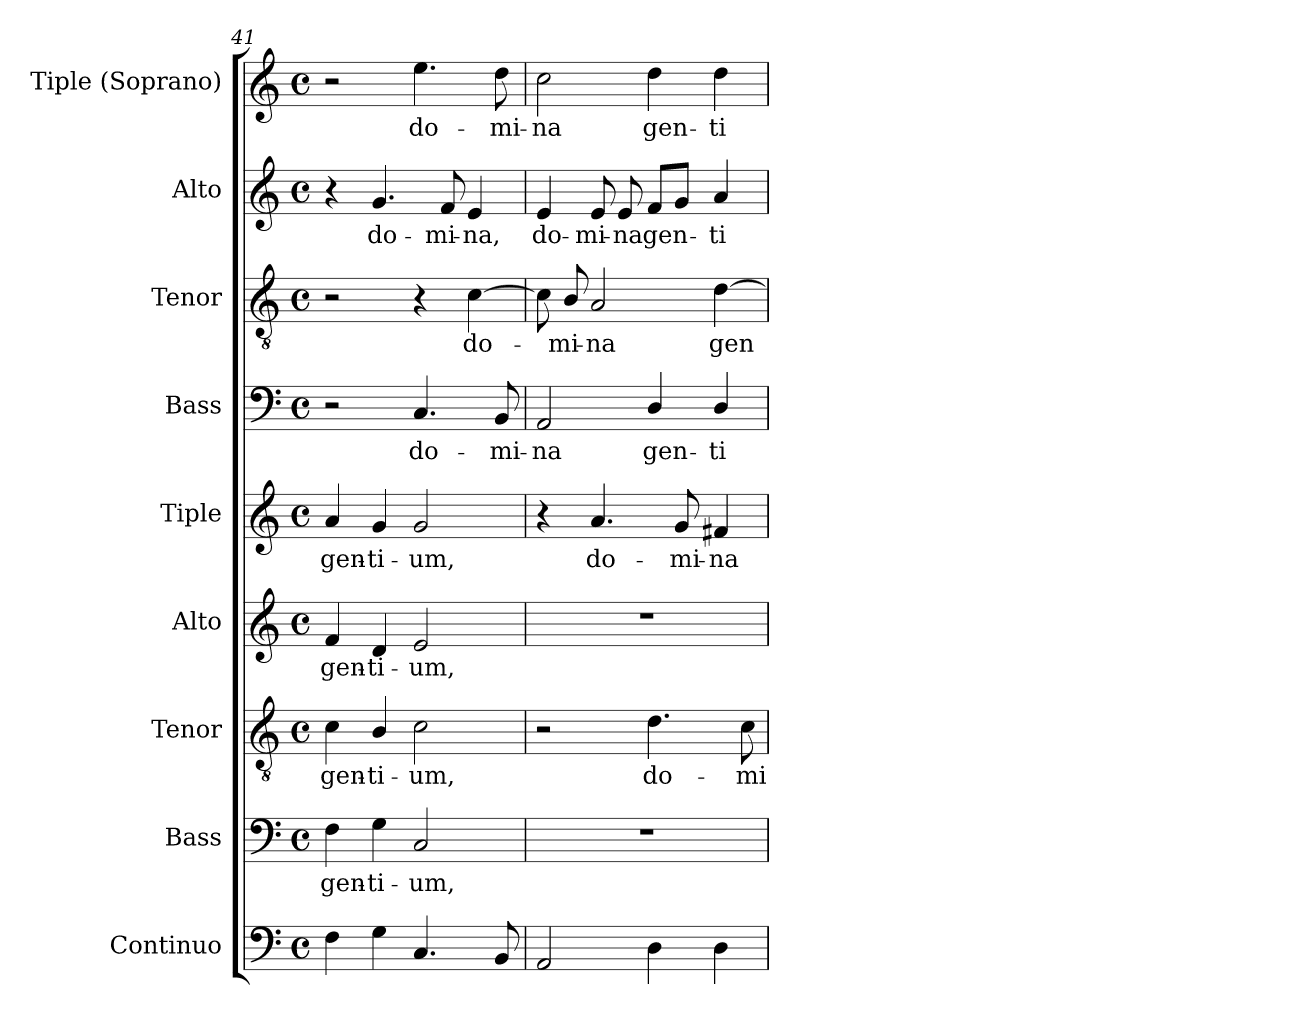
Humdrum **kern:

**kern	**kern	**text	**kern	**text	**kern	**text	**kern	**text	**kern	**text	**kern	**text	**kern	**text	**kern	**text
*part9	*part8	*part8	*part7	*part7	*part6	*part6	*part5	*part5	*part4	*part4	*part3	*part3	*part2	*part2	*part1	*part1
*staff9	*staff8	*staff8	*staff7	*staff7	*staff6	*staff6	*staff5	*staff5	*staff4	*staff4	*staff3	*staff3	*staff2	*staff2	*staff1	*staff1
*I"Continuo	*I"Bass	*	*I"Tenor	*	*I"Alto	*	*I"Tiple	*	*I"Bass	*	*I"Tenor	*	*I"Alto	*	*I"Tiple (Soprano)	*
*I'Cont.	*I'B.	*	*I'T.	*	*I'A.	*	*	*	*I'B.	*	*I'T.	*	*I'A.	*	*I'S.	*
!!LO:PB:g=z
*clefF4	*clefF4	*	*clefGv2	*	*clefG2	*	*clefG2	*	*clefF4	*	*clefGv2	*	*clefG2	*	*clefG2	*
*	*	*	*ITrd7c12	*	*	*	*	*	*	*	*ITrd7c12	*	*	*	*	*
*k[]	*k[]	*	*k[]	*	*k[]	*	*k[]	*	*k[]	*	*k[]	*	*k[]	*	*k[]	*
*C:	*C:	*	*C:	*	*C:	*	*C:	*	*C:	*	*C:	*	*C:	*	*C:	*
*M4/4	*M4/4	*	*M4/4	*	*M4/4	*	*M4/4	*	*M4/4	*	*M4/4	*	*M4/4	*	*M4/4	*
*met(c)	*met(c)	*	*met(c)	*	*met(c)	*	*met(c)	*	*met(c)	*	*met(c)	*	*met(c)	*	*met(c)	*
=41	=41	=41	=41	=41	=41	=41	=41	=41	=41	=41	=41	=41	=41	=41	=41	=41
!	!	!LO:LY:b:color=#000000	!	!	!	!	!	!	!	!	!	!	!	!	!	!
!	!	!	!	!LO:LY:b:color=#000000	!	!	!	!	!	!	!	!	!	!	!	!
!	!	!	!	!	!	!LO:LY:b:color=#000000	!	!	!	!	!	!	!	!	!	!
!	!	!	!	!	!	!	!	!LO:LY:b:color=#000000	!	!	!	!	!	!	!	!
4Fi\	4Fi\	gen-	4Ci\	gen-	4fi/	gen-	4ai/	gen-	2r	.	2r	.	4r	.	2r	.
!	!	!LO:LY:b:color=#000000	!	!	!	!	!	!	!	!	!	!	!	!	!	!
!	!	!	!	!LO:LY:b:color=#000000	!	!	!	!	!	!	!	!	!	!	!	!
!	!	!	!	!	!	!LO:LY:b:color=#000000	!	!	!	!	!	!	!	!	!	!
!	!	!	!	!	!	!	!	!LO:LY:b:color=#000000	!	!	!	!	!	!	!	!
!	!	!	!	!	!	!	!	!	!	!	!	!	!	!LO:LY:b:color=#000000	!	!
4Gi\	4Gi\	-ti-	4BBi/	-ti-	4di/	-ti-	4gi/	-ti-	.	.	.	.	4.gi/	do-	.	.
!	!	!LO:LY:b:color=#000000	!	!	!	!	!	!	!	!	!	!	!	!	!	!
!	!	!	!	!LO:LY:b:color=#000000	!	!	!	!	!	!	!	!	!	!	!	!
!	!	!	!	!	!	!LO:LY:b:color=#000000	!	!	!	!	!	!	!	!	!	!
!	!	!	!	!	!	!	!	!LO:LY:b:color=#000000	!	!	!	!	!	!	!	!
!	!	!	!	!	!	!	!	!	!	!LO:LY:b:color=#000000	!	!	!	!	!	!
!	!	!	!	!	!	!	!	!	!	!	!	!	!	!	!	!LO:LY:b:color=#000000
4.Ci/	2Ci/	-um,	2Ci\	-um,	2ei/	-um,	2gi/	-um,	4.Ci/	do-	4r	.	.	.	4.eei\	do-
!	!	!	!	!	!	!	!	!	!	!	!	!	!	!LO:LY:b:color=#000000	!	!
.	.	.	.	.	.	.	.	.	.	.	.	.	8fi/	-mi-	.	.
!	!	!	!	!	!	!	!	!	!	!	!	!LO:LY:b:color=#000000	!	!	!	!
!	!	!	!	!	!	!	!	!	!	!	!	!	!	!LO:LY:b:color=#000000	!	!
.	.	.	.	.	.	.	.	.	.	.	[4Ci\	do-	4ei/	-na,	.	.
!	!	!	!	!	!	!	!	!	!	!LO:LY:b:color=#000000	!	!	!	!	!	!
!	!	!	!	!	!	!	!	!	!	!	!	!	!	!	!	!LO:LY:b:color=#000000
8BBi/	.	.	.	.	.	.	.	.	8BBi/	-mi-	.	.	.	.	8ddi\	-mi-
=42	=42	=42	=42	=42	=42	=42	=42	=42	=42	=42	=42	=42	=42	=42	=42	=42
!	!	!	!	!	!	!	!	!	!	!LO:LY:b:color=#000000	!	!	!	!	!	!
!	!	!	!	!	!	!	!	!	!	!	!	!	!	!LO:LY:b:color=#000000	!	!
!	!	!	!	!	!	!	!	!	!	!	!	!	!	!	!	!LO:LY:b:color=#000000
2AAi/	1r	.	2r	.	1r	.	4r	.	2AAi/	-na	8Ci\]	.	4ei/	do-	2cci\	-na
!	!	!	!	!	!	!	!	!	!	!	!	!LO:LY:b:color=#000000	!	!	!	!
.	.	.	.	.	.	.	.	.	.	.	8BBi/	-mi-	.	.	.	.
!	!	!	!	!	!	!	!	!LO:LY:b:color=#000000	!	!	!	!	!	!	!	!
!	!	!	!	!	!	!	!	!	!	!	!	!LO:LY:b:color=#000000	!	!	!	!
!	!	!	!	!	!	!	!	!	!	!	!	!	!	!LO:LY:b:color=#000000	!	!
.	.	.	.	.	.	.	4.ai/	do-	.	.	2AAi/	-na	8ei/	-mi-	.	.
!	!	!	!	!	!	!	!	!	!	!	!	!	!	!LO:LY:b:color=#000000	!	!
.	.	.	.	.	.	.	.	.	.	.	.	.	8ei/	-na	.	.
!	!	!	!	!LO:LY:b:color=#000000	!	!	!	!	!	!	!	!	!	!	!	!
!	!	!	!	!	!	!	!	!	!	!LO:LY:b:color=#000000	!	!	!	!	!	!
!	!	!	!	!	!	!	!	!	!	!	!	!	!	!LO:LY:b:color=#000000	!	!
!	!	!	!	!	!	!	!	!	!	!	!	!	!	!	!	!LO:LY:b:color=#000000
4Di\	.	.	4.Di\	do-	.	.	.	.	4Di/	gen-	.	.	8fi/L	gen-	4ddi\	gen-
!	!	!	!	!	!	!	!	!LO:LY:b:color=#000000	!	!	!	!	!	!	!	!
.	.	.	.	.	.	.	8gi/	-mi-	.	.	.	.	8gi/J	.	.	.
!	!	!	!	!	!	!	!	!LO:LY:b:color=#000000	!	!	!	!	!	!	!	!
!	!	!	!	!	!	!	!	!	!	!LO:LY:b:color=#000000	!	!	!	!	!	!
!	!	!	!	!	!	!	!	!	!	!	!	!LO:LY:b:color=#000000	!	!	!	!
!	!	!	!	!	!	!	!	!	!	!	!	!	!	!LO:LY:b:color=#000000	!	!
!	!	!	!	!	!	!	!	!	!	!	!	!	!	!	!	!LO:LY:b:color=#000000
4Di\	.	.	.	.	.	.	4f#Xi/	-na	4Di/	-ti-	[4Di\	gen-	4ai/	-ti-	4ddi\	-ti-
!	!	!	!	!LO:LY:b:color=#000000	!	!	!	!	!	!	!	!	!	!	!	!
.	.	.	8Ci\	-mi-	.	.	.	.	.	.	.	.	.	.	.	.
=	=	=	=	=	=	=	=	=	=	=	=	=	=	=	=	=
*-	*-	*-	*-	*-	*-	*-	*-	*-	*-	*-	*-	*-	*-	*-	*-	*-
